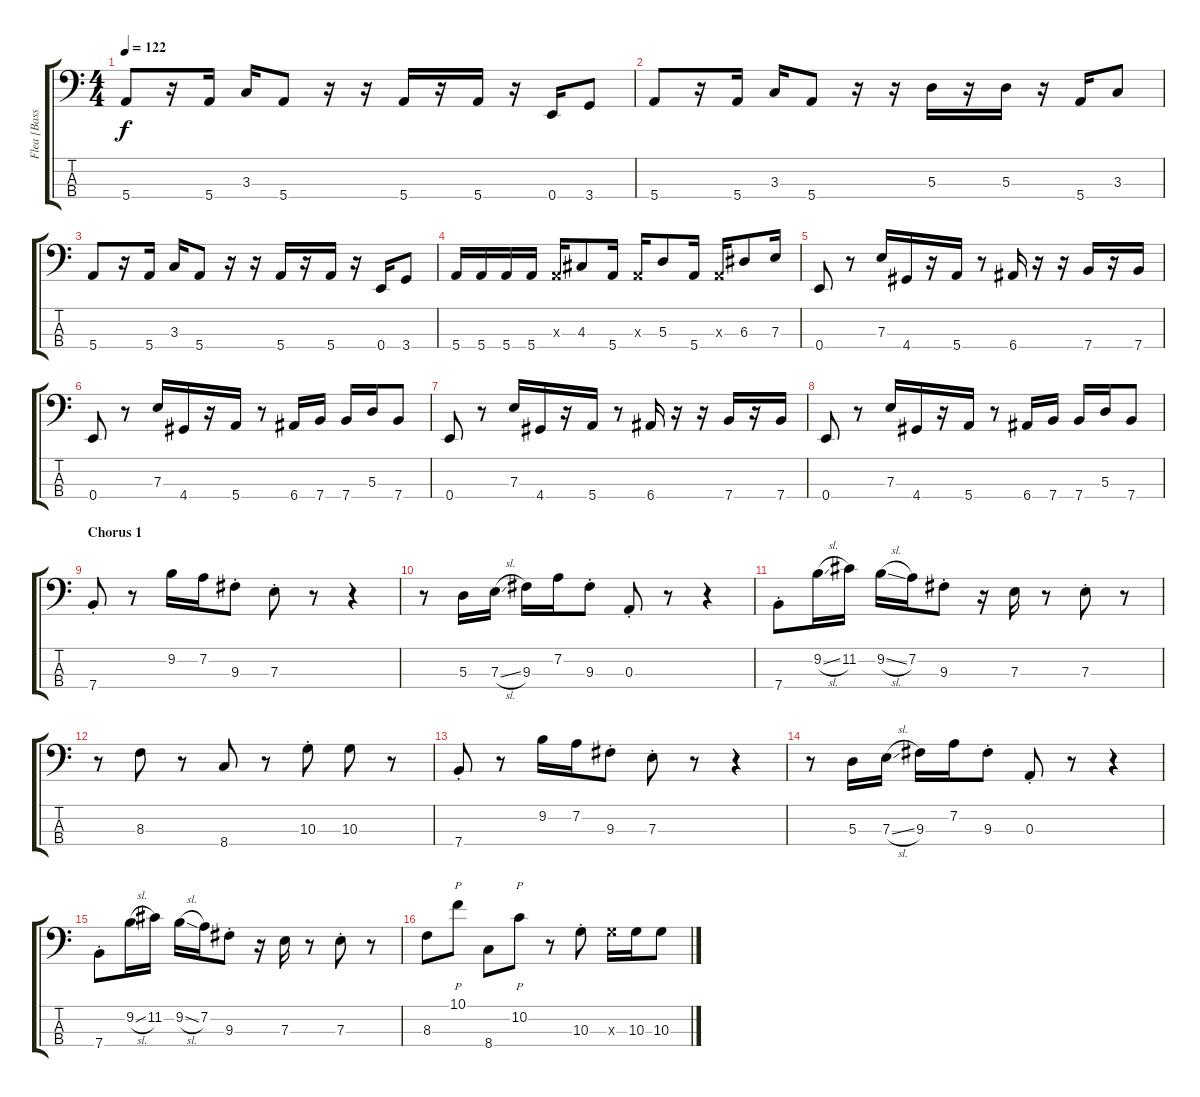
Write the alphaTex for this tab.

\track ("Flea [Bass]" "Flea [Bass") {instrument electricbassfinger}
\staff {score tabs}
\tuning (G2 D2 A1 E1) {hide}
\ts (4 4)
\tempo 122
\clef f4
\ks c
5.4.8{dy f} r.16 5.4.16 3.3.16 5.4.8 r.16 r.16 5.4.16 r.16 5.4.16 r.16 0.4.16 3.4.8 |
5.4.8 r.16 5.4.16 3.3.16 5.4.8 r.16 r.16 5.3.16 r.16 5.3.16 r.16 5.4.16 3.3.8 |
5.4.8 r.16 5.4.16 3.3.16 5.4.8 r.16 r.16 5.4.16 r.16 5.4.16 r.16 0.4.16 3.4.8 |
5.4.16 5.4.16 5.4.16 5.4.16 0.3{x}.16 4.3.8 5.4.16 0.3{x}.16 5.3.8 5.4.16 0.3{x}.16 6.3.8 7.3.16 |
0.4.8 r.8 7.3.16 4.4.16 r.16 5.4.16 r.8 6.4.16 r.16 r.16 7.4.16 r.16 7.4.16 |
0.4.8 r.8 7.3.16 4.4.16 r.16 5.4.16 r.8 6.4.16 7.4.16 7.4.16 5.3.16 7.4.8 |
0.4.8 r.8 7.3.16 4.4.16 r.16 5.4.16 r.8 6.4.16 r.16 r.16 7.4.16 r.16 7.4.16 |
0.4.8 r.8 7.3.16 4.4.16 r.16 5.4.16 r.8 6.4.16 7.4.16 7.4.16 5.3.16 7.4.8 |
\section ("" "Chorus 1")
7.4{st}.8 r.8 9.2.16 7.2.16 9.3{st}.8 7.3{st}.8 r.8 r.4 |
r.8 5.3.16 7.3{sl}.16 9.3.16 7.2.16 9.3{st}.8 0.3{st}.8 r.8 r.4 |
7.4{st}.8 9.2{sl}.16 11.2.16 9.2{sl}.16 7.2.16 9.3{st}.8 r.16 7.3.16 r.8 7.3{st}.8 r.8 |
r.8 8.3.8 r.8 8.4.8 r.8 10.3{st}.8 10.3.8 r.8 |
7.4{st}.8 r.8 9.2.16 7.2.16 9.3{st}.8 7.3{st}.8 r.8 r.4 |
r.8 5.3.16 7.3{sl}.16 9.3.16 7.2.16 9.3{st}.8 0.3{st}.8 r.8 r.4 |
7.4{st}.8 9.2{sl}.16 11.2.16 9.2{sl}.16 7.2.16 9.3{st}.8 r.16 7.3.16 r.8 7.3{st}.8 r.8 |
8.3.8 10.1.8{p} 8.4.8 10.2.8{p} r.8 10.3{st}.8 10.3{x}.16 10.3.16 10.3.8
